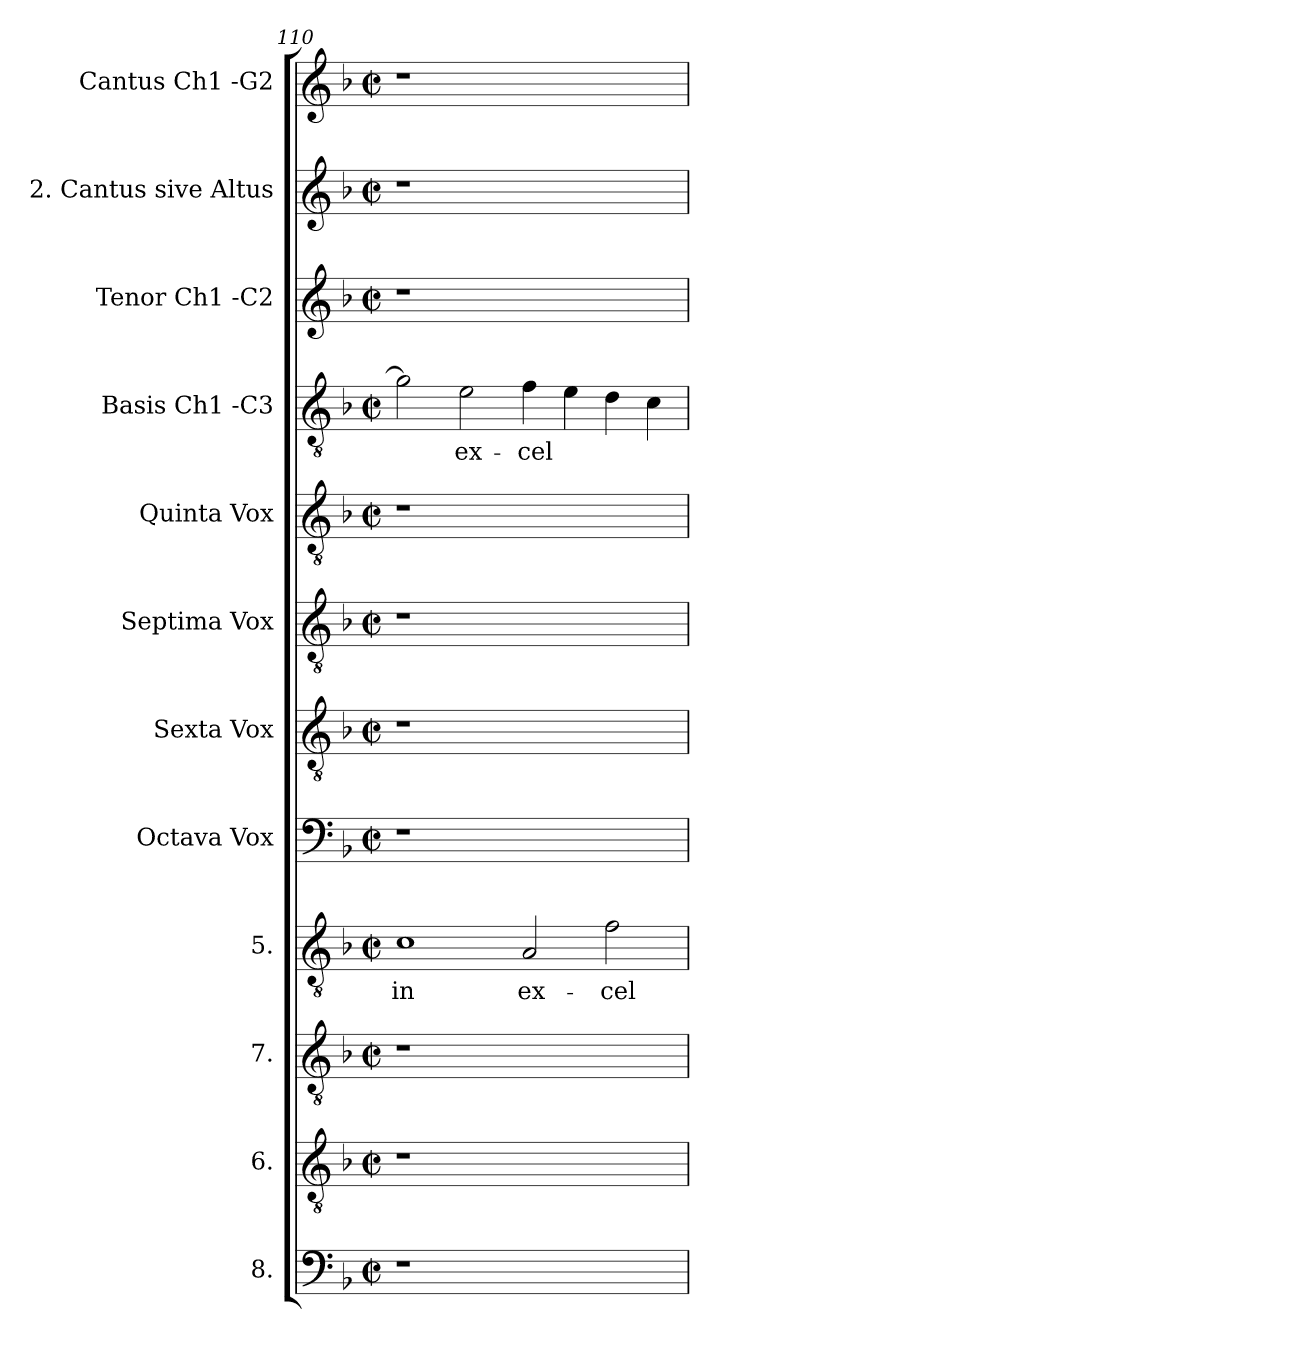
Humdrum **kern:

**kern	**kern	**kern	**kern	**text	**kern	**kern	**kern	**kern	**kern	**text	**kern	**kern	**kern
*part12	*part11	*part10	*part9	*part9	*part8	*part7	*part6	*part5	*part4	*part4	*part3	*part2	*part1
*staff12	*staff11	*staff10	*staff9	*staff9	*staff8	*staff7	*staff6	*staff5	*staff4	*staff4	*staff3	*staff2	*staff1
*I"8.	*I"6.	*I"7.	*I"5.	*	*I"Octava  Vox	*I"Sexta  Vox	*I"Septima  Vox	*I"Quinta  Vox	*I"Basis  Ch1 -C3	*	*I"Tenor  Ch1 -C2	*I"2. Cantus sive  Altus	*I"Cantus  Ch1 -G2
*	*	*	*	*	*	*	*	*	*I'B	*	*I'T	*I'A	*I'C
*clefF4	*clefGv2	*clefGv2	*clefGv2	*	*clefF4	*clefGv2	*clefGv2	*clefGv2	*clefGv2	*	*clefG2	*clefG2	*clefG2
*k[b-]	*k[b-]	*k[b-]	*k[b-]	*	*k[b-]	*k[b-]	*k[b-]	*k[b-]	*k[b-]	*	*k[b-]	*k[b-]	*k[b-]
*F:	*F:	*F:	*F:	*	*F:	*F:	*F:	*F:	*F:	*	*F:	*F:	*F:
*M2/2	*M2/2	*M2/2	*M2/2	*	*M2/2	*M2/2	*M2/2	*M2/2	*M2/2	*	*M2/2	*M2/2	*M2/2
*met(c|)	*met(c|)	*met(c|)	*met(c|)	*	*met(c|)	*met(c|)	*met(c|)	*met(c|)	*met(c|)	*	*met(c|)	*met(c|)	*met(c|)
=110	=110	=110	=110	=110	=110	=110	=110	=110	=110	=110	=110	=110	=110
!	!	!	!	!LO:LY:b:cj	!	!	!	!	!	!LO:LY:b:cj	!	!	!
1r	1r	1r	1c	in	1r	1r	1r	1r	2g\]	.	1r	1r	1r
!	!	!	!	!	!	!	!	!	!	!LO:LY:b:cj	!	!	!
.	.	.	.	.	.	.	.	.	2e\	ex-	.	.	.
!	!	!	!	!LO:LY:b:cj	!	!	!	!	!	!LO:LY:b:cj	!	!	!
1ryy	1ryy	1ryy	2A/	ex-	1ryy	1ryy	1ryy	1ryy	4f\	-cel-	1ryy	1ryy	1ryy
!	!	!	!	!	!	!	!	!	!	!LO:LY:b:cj	!	!	!
.	.	.	.	.	.	.	.	.	4e\	--	.	.	.
!	!	!	!	!LO:LY:b:cj	!	!	!	!	!	!LO:LY:b:cj	!	!	!
.	.	.	2f\	-cel-	.	.	.	.	4d\	--	.	.	.
!	!	!	!	!	!	!	!	!	!	!LO:LY:b:cj	!	!	!
.	.	.	.	.	.	.	.	.	4c\	--	.	.	.
=	=	=	=	=	=	=	=	=	=	=	=	=	=
*-	*-	*-	*-	*-	*-	*-	*-	*-	*-	*-	*-	*-	*-
